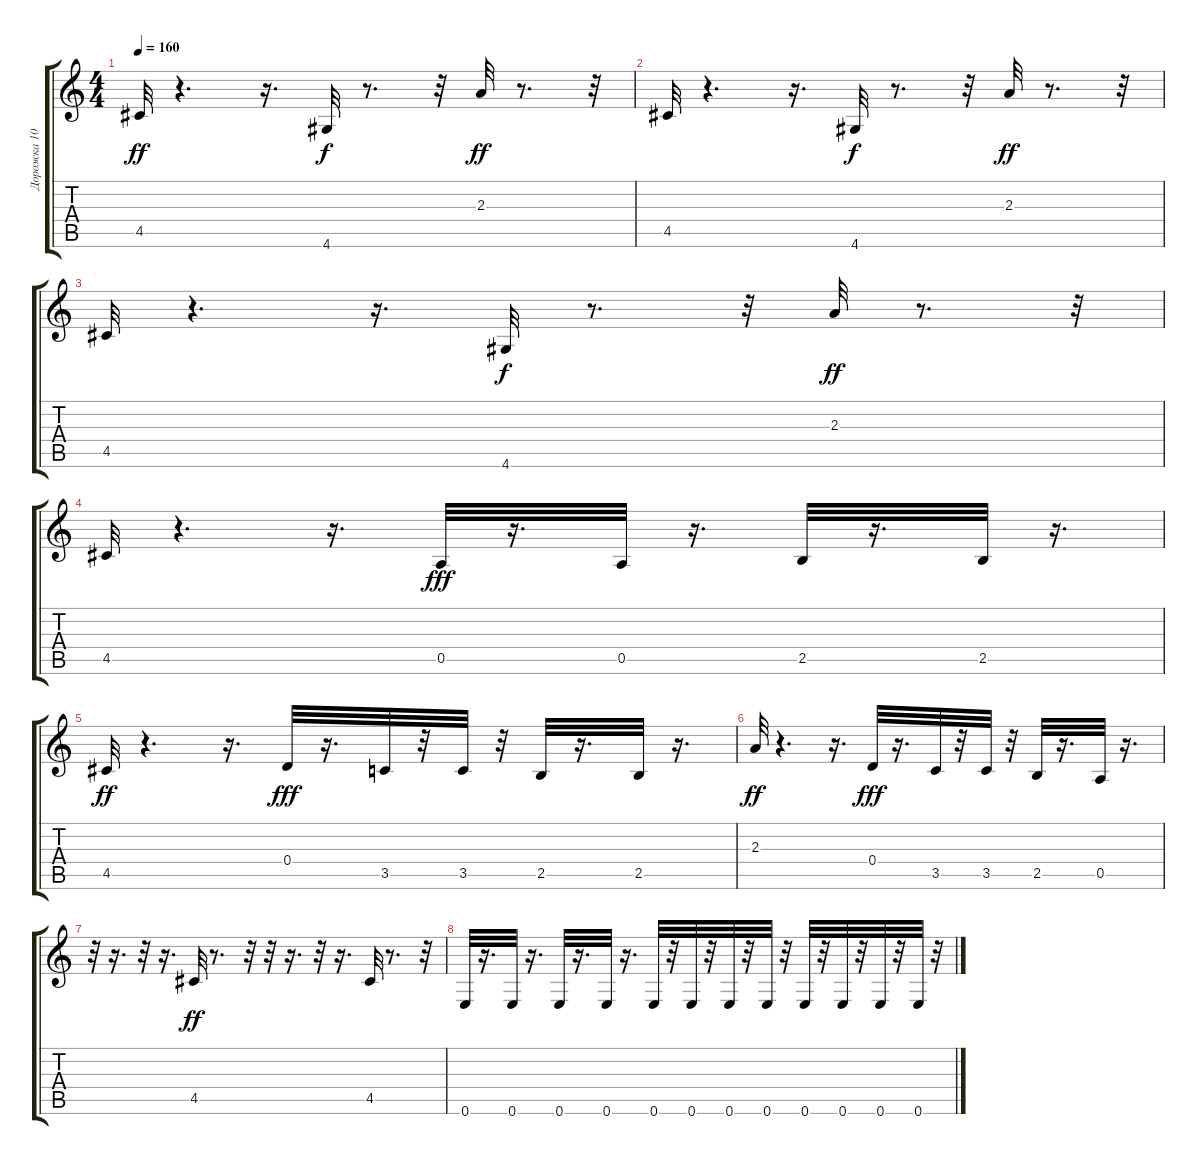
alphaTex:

\track ("Дорожка 10" "Дорожка 10") {instrument acousticguitarnylon}
\staff {score tabs}
\tuning (E4 B3 G3 D3 A2 E2) {hide}
\ts (4 4)
\tempo 160
\clef g2
\ks c
4.5.32{dy ff} r.4{d} r.16{d} 4.6.32{dy f} r.8{d} r.32 2.3.32{dy ff} r.8{d} r.32 |
4.5.32 r.4{d} r.16{d} 4.6.32{dy f} r.8{d} r.32 2.3.32{dy ff} r.8{d} r.32 |
4.5.32 r.4{d} r.16{d} 4.6.32{dy f} r.8{d} r.32 2.3.32{dy ff} r.8{d} r.32 |
4.5.32 r.4{d} r.16{d} 0.5.32{dy fff} r.16{d} 0.5.32 r.16{d} 2.5.32 r.16{d} 2.5.32 r.16{d} |
4.5.32{dy ff} r.4{d} r.16{d} 0.4.32{dy fff} r.16{d} 3.5.32 r.32 3.5.32 r.32 2.5.32 r.16{d} 2.5.32 r.16{d} |
2.3.32{dy ff} r.4{d} r.16{d} 0.4.32{dy fff} r.16{d} 3.5.32 r.32 3.5.32 r.32 2.5.32 r.16{d} 0.5.32 r.16{d} |
r.32 r.16{d} r.32 r.16{d} 4.5.32{dy ff} r.8{d} r.32 r.32 r.16{d} r.32 r.16{d} 4.5.32 r.8{d} r.32 |
0.6.32 r.16{d} 0.6.32 r.16{d} 0.6.32 r.16{d} 0.6.32 r.16{d} 0.6.32 r.32 0.6.32 r.32 0.6.32 r.32 0.6.32 r.32 0.6.32 r.32 0.6.32 r.32 0.6.32 r.32 0.6.32 r.32
